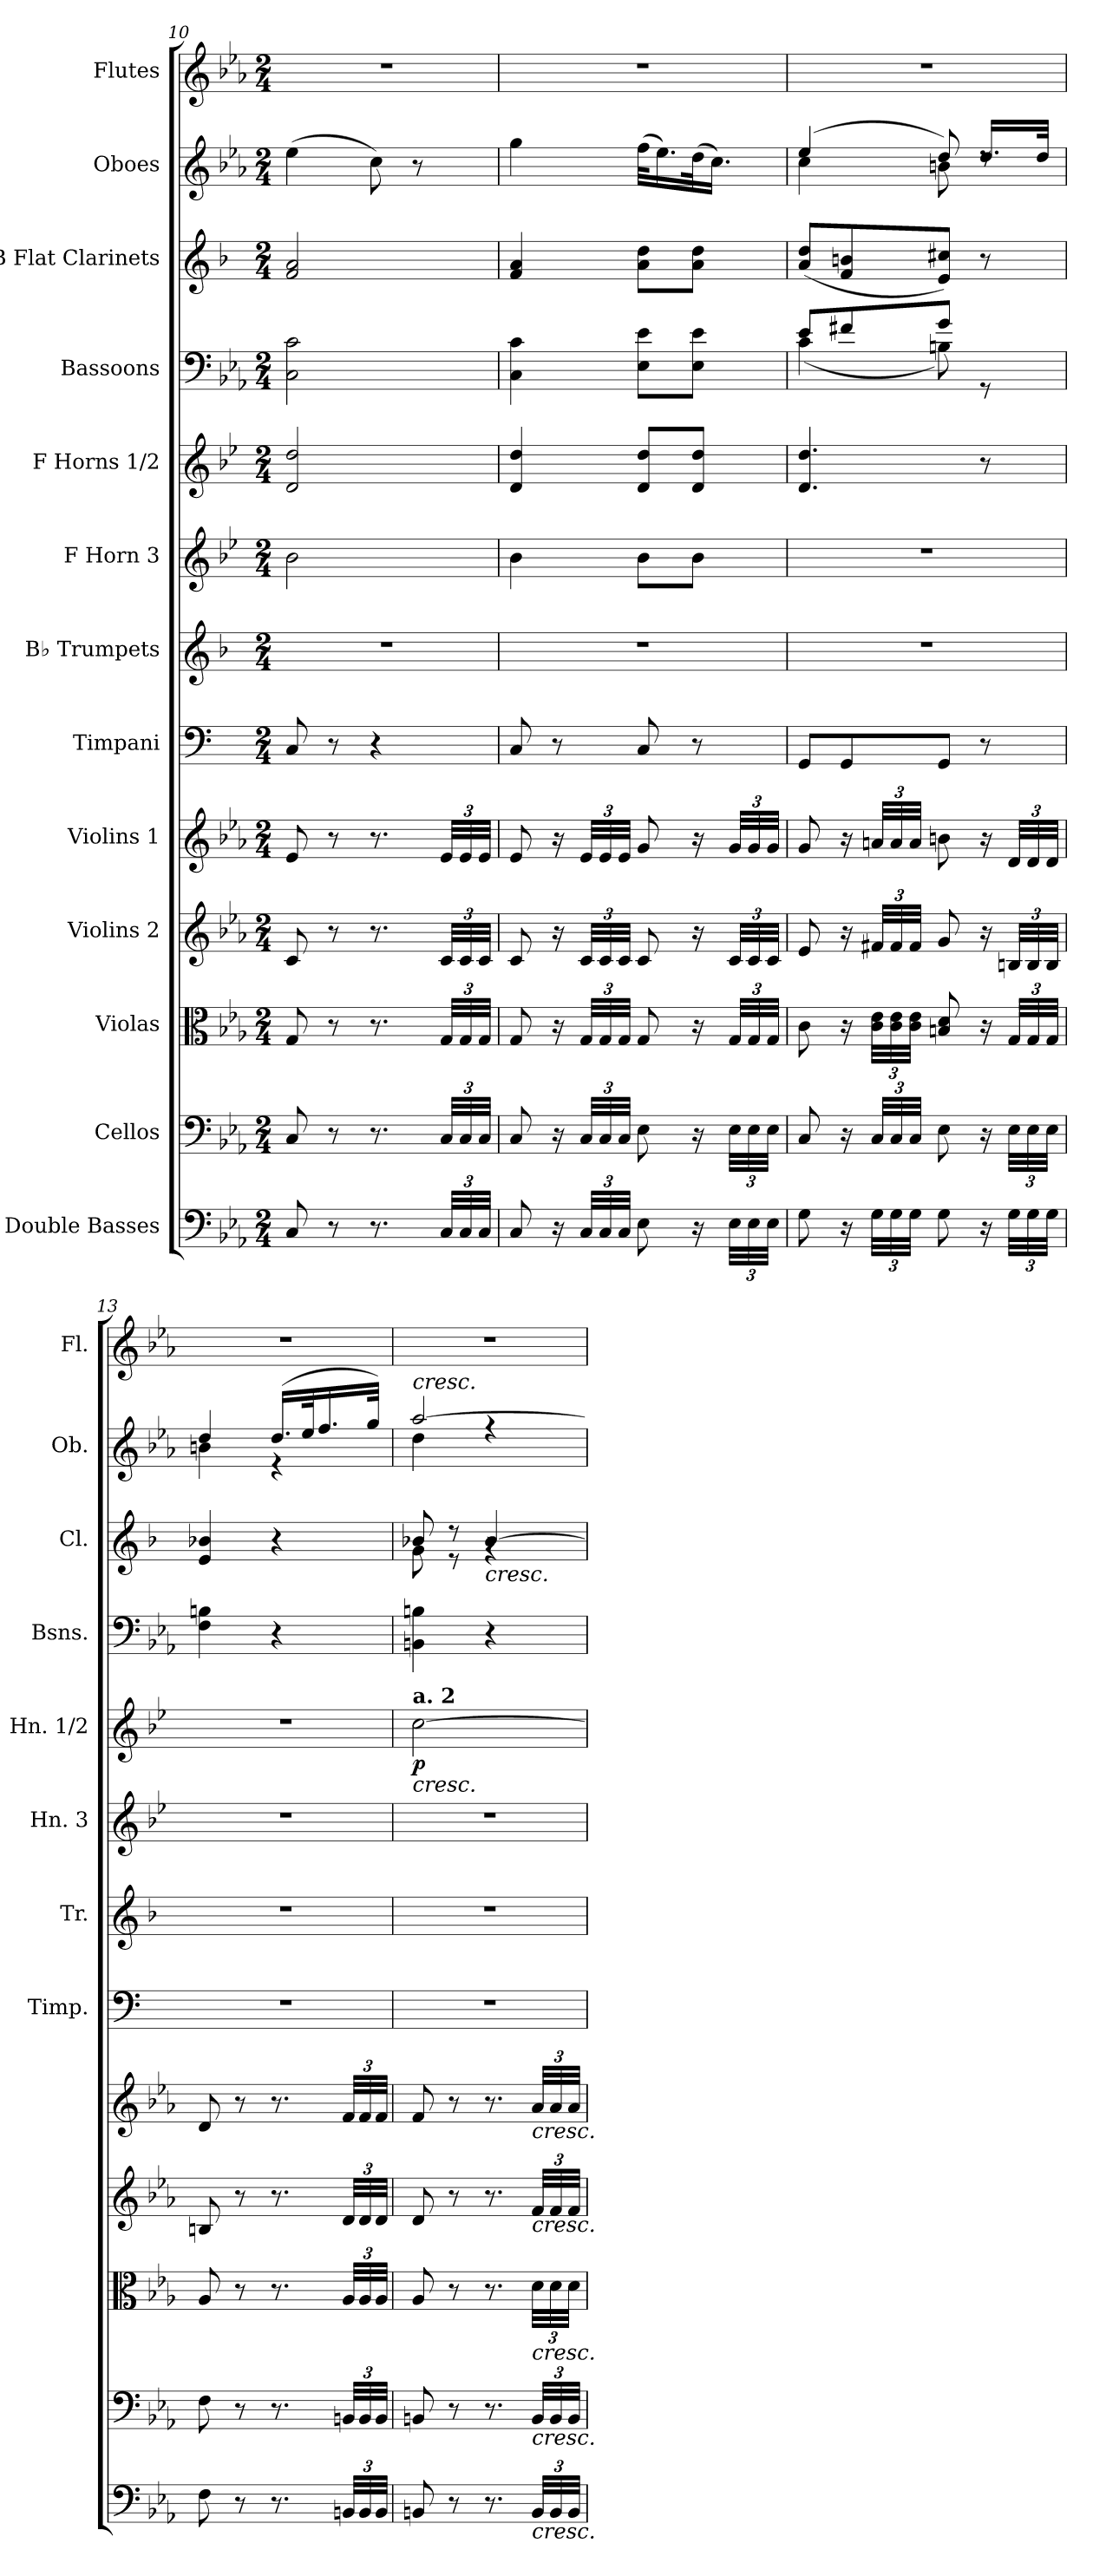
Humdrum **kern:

**kern	**kern	**kern	**kern	**kern	**kern	**kern	**kern	**kern	**dynam	**kern	**kern	**kern	**kern
*part13	*part12	*part11	*part10	*part9	*part8	*part7	*part6	*part5	*part5	*part4	*part3	*part2	*part1
*staff13	*staff12	*staff11	*staff10	*staff9	*staff8	*staff7	*staff6	*staff5	*staff5	*staff4	*staff3	*staff2	*staff1
*I"Double Basses	*I"Cellos	*I"Violas	*I"Violins 2	*I"Violins 1	*I"Timpani	*I"B♭ Trumpets	*I"F Horn 3	*I"F Horns 1/2	*	*I"Bassoons	*I"B Flat Clarinets	*I"Oboes	*I"Flutes
*	*	*	*	*	*I'Timp.	*I'Tr.	*I'Hn. 3	*I'Hn. 1/2	*	*I'Bsns.	*I'Cl.	*I'Ob.	*I'Fl.
*clefF4	*clefF4	*clefC3	*clefG2	*clefG2	*clefF4	*clefG2	*clefG2	*clefG2	*	*clefF4	*clefG2	*clefG2	*clefG2
*ITrd7c12	*	*	*	*	*	*ITrd1c2	*ITrd4c7	*ITrd4c7	*	*	*ITrd1c2	*	*
*k[b-e-a-]	*k[b-e-a-]	*k[b-e-a-]	*k[b-e-a-]	*k[b-e-a-]	*k[]	*k[b-e-a-]	*k[b-e-a-]	*k[b-e-a-]	*	*k[b-e-a-]	*k[b-e-a-]	*k[b-e-a-]	*k[b-e-a-]
*M2/4	*M2/4	*M2/4	*M2/4	*M2/4	*M2/4	*M2/4	*M2/4	*M2/4	*	*M2/4	*M2/4	*M2/4	*M2/4
=10	=10	=10	=10	=10	=10	=10	=10	=10	=10	=10	=10	=10	=10
8CC/	8C/	8G/	8c/	8e-/	8C/	2r	2e-\	2G/ 2g/	.	2C\ 2c\	2e-/ 2g/	(>4ee-\	2r
8r	8r	8r	8r	8r	8r	.	.	.	.	.	.	.	.
8.r	8.r	8.r	8.r	8.r	4r	.	.	.	.	.	.	8cc\)	.
.	.	.	.	.	.	.	.	.	.	.	.	8r	.
*Xbrackettup	*Xbrackettup	*Xbrackettup	*Xbrackettup	*Xbrackettup	*	*	*	*	*	*	*	*	*
48CC/LLL	48C/LLL	48G/LLL	48c/LLL	48e-/LLL	.	.	.	.	.	.	.	.	.
48CC/	48C/	48G/	48c/	48e-/	.	.	.	.	.	.	.	.	.
48CC/JJJ	48C/JJJ	48G/JJJ	48c/JJJ	48e-/JJJ	.	.	.	.	.	.	.	.	.
=11	=11	=11	=11	=11	=11	=11	=11	=11	=11	=11	=11	=11	=11
8CC/	8C/	8G/	8c/	8e-/	8C/	2r	4e-\	4G/ 4g/	.	4C\ 4c\	4e-/ 4g/	4gg\	2r
16r	16r	16r	16r	16r	8r	.	.	.	.	.	.	.	.
48CC/LLL	48C/LLL	48G/LLL	48c/LLL	48e-/LLL	.	.	.	.	.	.	.	.	.
48CC/	48C/	48G/	48c/	48e-/	.	.	.	.	.	.	.	.	.
48CC/JJJ	48C/JJJ	48G/JJJ	48c/JJJ	48e-/JJJ	.	.	.	.	.	.	.	.	.
8EE-\	8E-\	8G/	8c/	8g/	8C/	.	8e-\L	8G/ 8g/L	.	8E-\ 8e-\L	8g\ 8cc\L	(>32ff\KLL	.
.	.	.	.	.	.	.	.	.	.	.	.	16.ee-\)	.
16r	16r	16r	16r	16r	8r	.	8e-\J	8G/ 8g/J	.	8E-\ 8e-\J	8g\ 8cc\J	(>32dd\K	.
.	.	.	.	.	.	.	.	.	.	.	.	16.cc\JJ)	.
48EE-\LLL	48E-\LLL	48G/LLL	48c/LLL	48g/LLL	.	.	.	.	.	.	.	.	.
48EE-\	48E-\	48G/	48c/	48g/	.	.	.	.	.	.	.	.	.
48EE-\JJJ	48E-\JJJ	48G/JJJ	48c/JJJ	48g/JJJ	.	.	.	.	.	.	.	.	.
=12	=12	=12	=12	=12	=12	=12	=12	=12	=12	=12	=12	=12	=12
*	*	*	*	*	*	*	*	*	*	*^	*	*^	*
8GG\	8C/	8c\	8e-/	8g/	8GG/L	2r	2r	4.G/ 4.g/	.	8e-/L	(<4c\	(<8g/ 8cc/L	(>4ee-/	4cc\	2r
16r	16r	16r	16r	16r	8GG/	.	.	.	.	8f#X/	.	8e-/ 8an/	.	.	.
48GG\LLL	48C/LLL	48c\ 48e-\LLL	48f#X/LLL	48an/LLL	.	.	.	.	.	.	.	.	.	.	.
48GG\	48C/	48c\ 48e-\	48f#/	48a/	.	.	.	.	.	.	.	.	.	.	.
48GG\JJJ	48C/JJJ	48c\ 48e-\JJJ	48f#/JJJ	48a/JJJ	.	.	.	.	.	.	.	.	.	.	.
8GG\	8E-\	8Bn/ 8d/	8g/	8bn\	8GG/J	.	.	.	.	8g/J	8Bn\)	8d/ 8bn/J)	8dd/)	8bn\	.
16r	16r	16r	16r	16r	8r	.	.	8r	.	8rGG	8ryy	8r	16.dd/LL	8rdd	.
48GG\LLL	48E-\LLL	48G/LLL	48Bn/LLL	48d/LLL	.	.	.	.	.	.	.	.	.	.	.
48GG\	48E-\	48G/	48B/	48d/	.	.	.	.	.	.	.	.	.	.	.
.	.	.	.	.	.	.	.	.	.	.	.	.	32dd/JJk	.	.
48GG\JJJ	48E-\JJJ	48G/JJJ	48B/JJJ	48d/JJJ	.	.	.	.	.	.	.	.	.	.	.
*	*	*	*	*	*	*	*	*	*	*v	*v	*	*	*	*
=13	=13	=13	=13	=13	=13	=13	=13	=13	=13	=13	=13	=13	=13	=13
8FF\	8F\	8A-/	8Bn/	8d/	2r	2r	2r	2r	.	4F\ 4Bn\	4d/ 4a-X/	4dd/	4bn\	2r
8r	8r	8r	8r	8r	.	.	.	.	.	.	.	.	.	.
8.r	8.r	8.r	8.r	8.r	.	.	.	.	.	4r	4r	(>16.dd/LL	4r	.
.	.	.	.	.	.	.	.	.	.	.	.	32ee-/K	.	.
.	.	.	.	.	.	.	.	.	.	.	.	16.ff/	.	.
48BBBn/LLL	48BBn/LLL	48A-/LLL	48d/LLL	48f/LLL	.	.	.	.	.	.	.	.	.	.
48BBB/	48BB/	48A-/	48d/	48f/	.	.	.	.	.	.	.	.	.	.
.	.	.	.	.	.	.	.	.	.	.	.	32gg/JJk)	.	.
48BBB/JJJ	48BB/JJJ	48A-/JJJ	48d/JJJ	48f/JJJ	.	.	.	.	.	.	.	.	.	.
!!LO:PB:g=z
=14	=14	=14	=14	=14	=14	=14	=14	=14	=14	=14	=14	=14	=14	=14
*	*	*	*	*	*	*	*	*	*	*	*^	*	*	*
!	!	!	!	!	!	!	!	!	!	!	!	!	!LO:TX:a:i:t=cresc.	!	!
!	!	!	!	!	!	!	!	!LO:TX:a:B:t=a. 2	!	!	!	!	!	!	!
!	!	!	!	!	!	!	!	!LO:TX:b:i:t=cresc.	!	!	!	!	!	!	!
!	!	!	!	!	!	!	!	!	!LO:DY:b	!	!	!	!	!	!
8BBBn/	8BBn/	8A-/	8d/	8f/	2r	2r	2r	[2f\	p	4BBn\ 4Bn\	8a-X/	8f\	[2aa-/	4dd\	2r
8r	8r	8r	8r	8r	.	.	.	.	.	.	8r	8r	.	.	.
!	!	!	!	!	!	!	!	!	!	!	!LO:TX:b:i:t=cresc.	!	!	!	!
8.r	8.r	8.r	8.r	8.r	.	.	.	.	.	4r	[4a-/	4rg	.	4rff	.
!	!	!	!	!LO:TX:b:i:t=cresc.	!	!	!	!	!	!	!	!	!	!	!
!	!	!	!LO:TX:b:i:t=cresc.	!	!	!	!	!	!	!	!	!	!	!	!
!	!	!LO:TX:b:i:t=cresc.	!	!	!	!	!	!	!	!	!	!	!	!	!
!	!LO:TX:b:i:t=cresc.	!	!	!	!	!	!	!	!	!	!	!	!	!	!
!LO:TX:b:i:t=cresc.	!	!	!	!	!	!	!	!	!	!	!	!	!	!	!
48BBB/LLL	48BB/LLL	48d\LLL	48f/LLL	48a-/LLL	.	.	.	.	.	.	.	.	.	.	.
48BBB/	48BB/	48d\	48f/	48a-/	.	.	.	.	.	.	.	.	.	.	.
48BBB/JJJ	48BB/JJJ	48d\JJJ	48f/JJJ	48a-/JJJ	.	.	.	.	.	.	.	.	.	.	.
*	*	*	*	*	*	*	*	*	*	*	*v	*v	*	*	*
*	*	*	*	*	*	*	*	*	*	*	*	*v	*v	*
=	=	=	=	=	=	=	=	=	=	=	=	=	=
*-	*-	*-	*-	*-	*-	*-	*-	*-	*-	*-	*-	*-	*-
